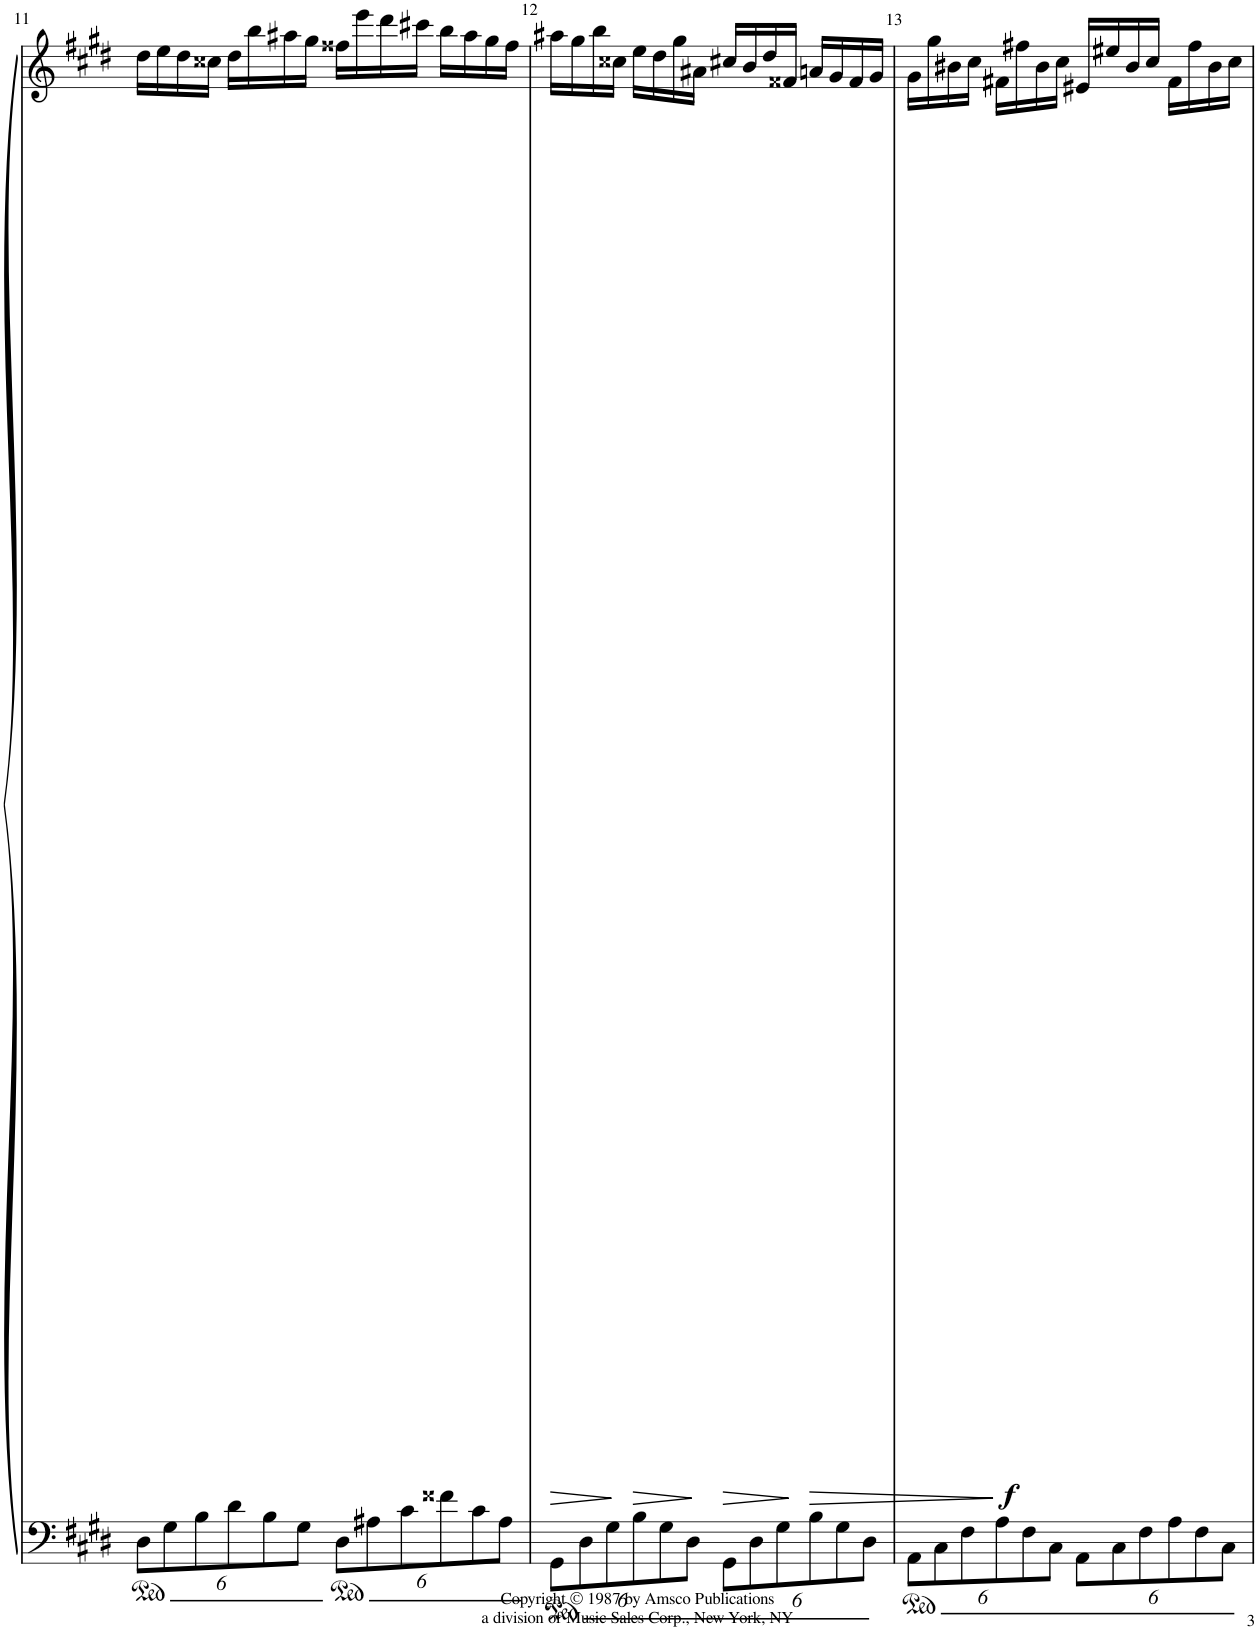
**kern	**kern	**dynam
*part1	*part1	*part1
*staff2	*staff1	*staff1/2
*I"Piano	*	*
*I'Pno	*	*
!!LO:PB:g=z
*clefF4	*clefG2	*
*k[f#c#g#d#]	*k[f#c#g#d#]	*
*M4/4	*M4/4	*
*met(c)	*met(c)	*
*Xbrackettup	*	*
=11	=11	=11
12D#\L	16dd#\LL	.
.	16ee\	.
12G#\	.	.
.	16dd#\	.
12B\	.	.
.	16cc##X\JJ	.
12d#\	16dd#\LL	.
.	16bb\	.
12B\	.	.
.	16aa#X\	.
12G#\J	.	.
.	16gg#\JJ	.
12D#\L	16ff##X\LL	.
.	16eee\	.
12A#X\	.	.
.	16ddd#\	.
12c#\	.	.
.	16ccc#X\JJ	.
12f##X\	16bb\LL	.
.	16aa#\	.
12c#\	.	.
.	16gg#\	.
12A#\J	.	.
.	16ff##\JJ	.
=12	=12	=12
!	!	!LO:HP:b
12GG#\L	16aa#X\LL	>
.	16gg#\	.
12D#\	.	.
.	16bb\	.
12G#\	.	.
.	16cc##X\JJ	.
!	!	!LO:HP:n=1:b
12B\	16ee\LL	] >
.	16dd#\	.
12G#\	.	.
.	16gg#\	.
12D#\J	.	.
.	16a#X\JJ	.
!	!	!LO:HP:n=1:b
12GG#\L	16cc#X/LL	] >
.	16b/	.
12D#\	.	.
.	16dd#/	.
12G#\	.	.
.	16f##X/JJ	.
!	!	!LO:HP:n=1:b
12B\	16an/LL	] >
.	16g#/	.
12G#\	.	.
.	16f##/	.
12D#\J	.	.
.	16g#/JJ	.
.	.	]
=13	=13	=13
!	!	!LO:DY:b
12AA\L	16g#\LL	f
.	16gg#\	.
12C#\	.	.
.	16b#X\	.
12F#\	.	.
.	16cc#\JJ	.
12A\	16f#X\LL	.
.	16ff#X\	.
12F#\	.	.
.	16b#\	.
12C#\J	.	.
.	16cc#\JJ	.
12AA\L	16e#X/LL	.
.	16ee#X/	.
12C#\	.	.
.	16b#/	.
12F#\	.	.
.	16cc#/JJ	.
12A\	16f#\LL	.
.	16ff#\	.
12F#\	.	.
.	16b#\	.
12C#\J	.	.
.	16cc#\JJ	.
=	=	=
*-	*-	*-
